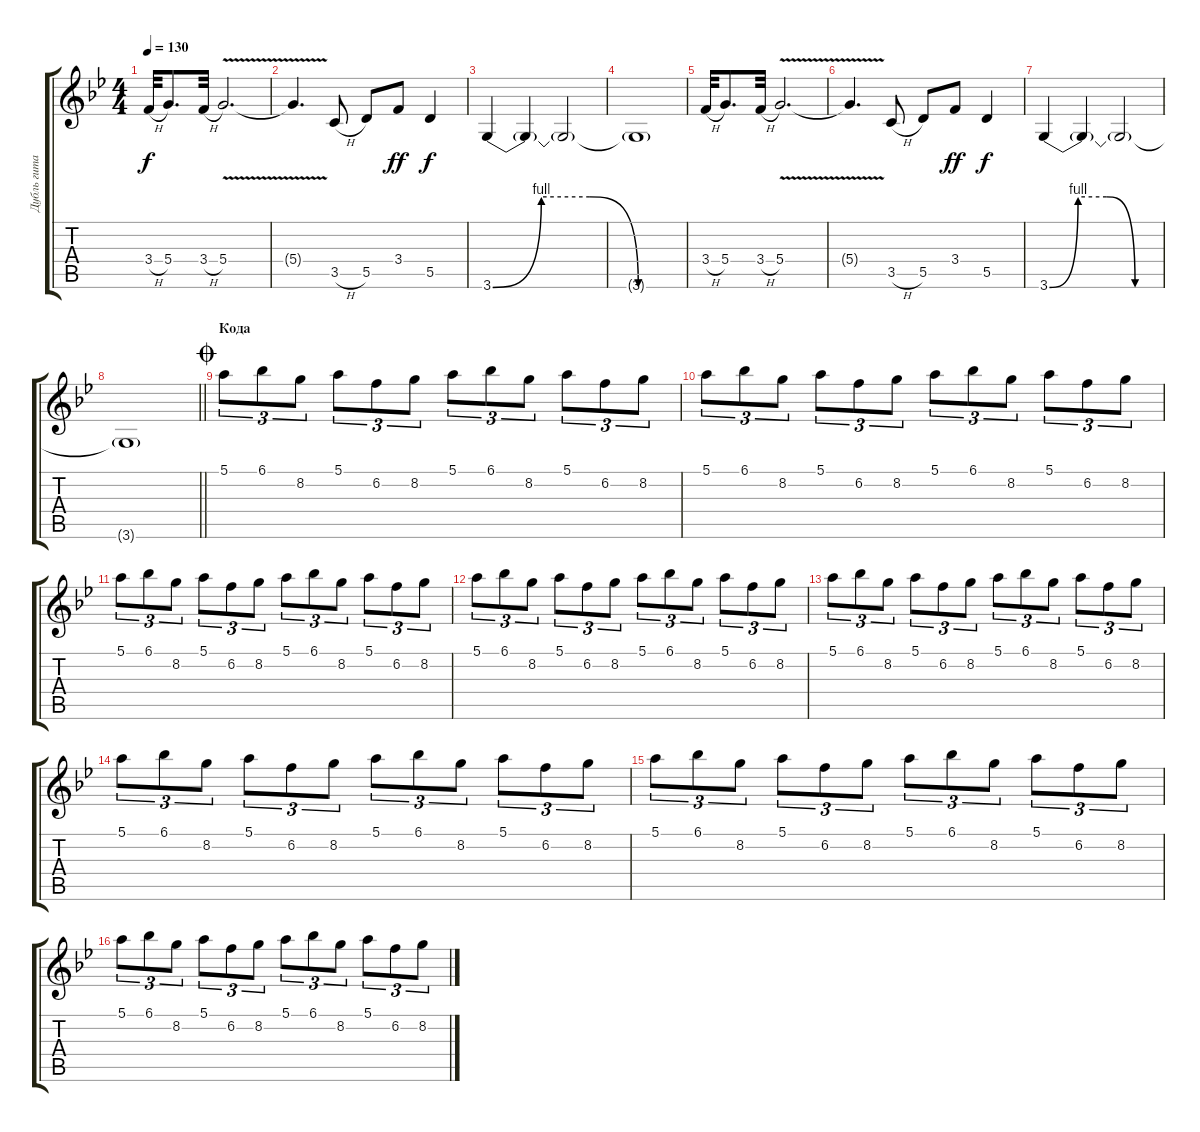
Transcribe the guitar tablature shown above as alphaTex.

\track ("Дубль гитара" "Дубль гита") {instrument overdrivenguitar}
\staff {score tabs}
\tuning (E4 B3 G3 D3 A2 E2) {hide}
\ts (4 4)
\tempo 130
\clef g2
\ks gminor
3.4{h}.32{dy f} 5.4.8{d} 3.4{h}.32 5.4{v}.2{d} |
5.4{t}.4{d} 3.5{h}.8 5.5.8 3.4.8{dy ff} 5.5.4{dy f} |
3.6{be (custom 0 0 15 4 30 4 45 0 60 0)}.4 3.6{t}.4 3.6{t}.2 |
3.6{t}.1 |
3.4{h}.32 5.4.8{d} 3.4{h}.32 5.4{v}.2{d} |
5.4{t}.4{d} 3.5{h}.8 5.5.8 3.4.8{dy ff} 5.5.4{dy f} |
3.6{be (custom 0 0 15 4 30 4 45 0 60 0)}.4 3.6{t}.4 3.6{t}.2 |
\barLineRight lightlight
3.6{t}.1 |
\section ("" "Кода")
\jump coda
5.1.8{tu (3 2)} 6.1.8{tu (3 2)} 8.2.8{tu (3 2)} 5.1.8{tu (3 2)} 6.2.8{tu (3 2)} 8.2.8{tu (3 2)} 5.1.8{tu (3 2)} 6.1.8{tu (3 2)} 8.2.8{tu (3 2)} 5.1.8{tu (3 2)} 6.2.8{tu (3 2)} 8.2.8{tu (3 2)} |
5.1.8{tu (3 2)} 6.1.8{tu (3 2)} 8.2.8{tu (3 2)} 5.1.8{tu (3 2)} 6.2.8{tu (3 2)} 8.2.8{tu (3 2)} 5.1.8{tu (3 2)} 6.1.8{tu (3 2)} 8.2.8{tu (3 2)} 5.1.8{tu (3 2)} 6.2.8{tu (3 2)} 8.2.8{tu (3 2)} |
5.1.8{tu (3 2)} 6.1.8{tu (3 2)} 8.2.8{tu (3 2)} 5.1.8{tu (3 2)} 6.2.8{tu (3 2)} 8.2.8{tu (3 2)} 5.1.8{tu (3 2)} 6.1.8{tu (3 2)} 8.2.8{tu (3 2)} 5.1.8{tu (3 2)} 6.2.8{tu (3 2)} 8.2.8{tu (3 2)} |
5.1.8{tu (3 2)} 6.1.8{tu (3 2)} 8.2.8{tu (3 2)} 5.1.8{tu (3 2)} 6.2.8{tu (3 2)} 8.2.8{tu (3 2)} 5.1.8{tu (3 2)} 6.1.8{tu (3 2)} 8.2.8{tu (3 2)} 5.1.8{tu (3 2)} 6.2.8{tu (3 2)} 8.2.8{tu (3 2)} |
5.1.8{tu (3 2)} 6.1.8{tu (3 2)} 8.2.8{tu (3 2)} 5.1.8{tu (3 2)} 6.2.8{tu (3 2)} 8.2.8{tu (3 2)} 5.1.8{tu (3 2)} 6.1.8{tu (3 2)} 8.2.8{tu (3 2)} 5.1.8{tu (3 2)} 6.2.8{tu (3 2)} 8.2.8{tu (3 2)} |
5.1.8{tu (3 2)} 6.1.8{tu (3 2)} 8.2.8{tu (3 2)} 5.1.8{tu (3 2)} 6.2.8{tu (3 2)} 8.2.8{tu (3 2)} 5.1.8{tu (3 2)} 6.1.8{tu (3 2)} 8.2.8{tu (3 2)} 5.1.8{tu (3 2)} 6.2.8{tu (3 2)} 8.2.8{tu (3 2)} |
5.1.8{tu (3 2)} 6.1.8{tu (3 2)} 8.2.8{tu (3 2)} 5.1.8{tu (3 2)} 6.2.8{tu (3 2)} 8.2.8{tu (3 2)} 5.1.8{tu (3 2)} 6.1.8{tu (3 2)} 8.2.8{tu (3 2)} 5.1.8{tu (3 2)} 6.2.8{tu (3 2)} 8.2.8{tu (3 2)} |
5.1.8{tu (3 2)} 6.1.8{tu (3 2)} 8.2.8{tu (3 2)} 5.1.8{tu (3 2)} 6.2.8{tu (3 2)} 8.2.8{tu (3 2)} 5.1.8{tu (3 2)} 6.1.8{tu (3 2)} 8.2.8{tu (3 2)} 5.1.8{tu (3 2)} 6.2.8{tu (3 2)} 8.2.8{tu (3 2)}
